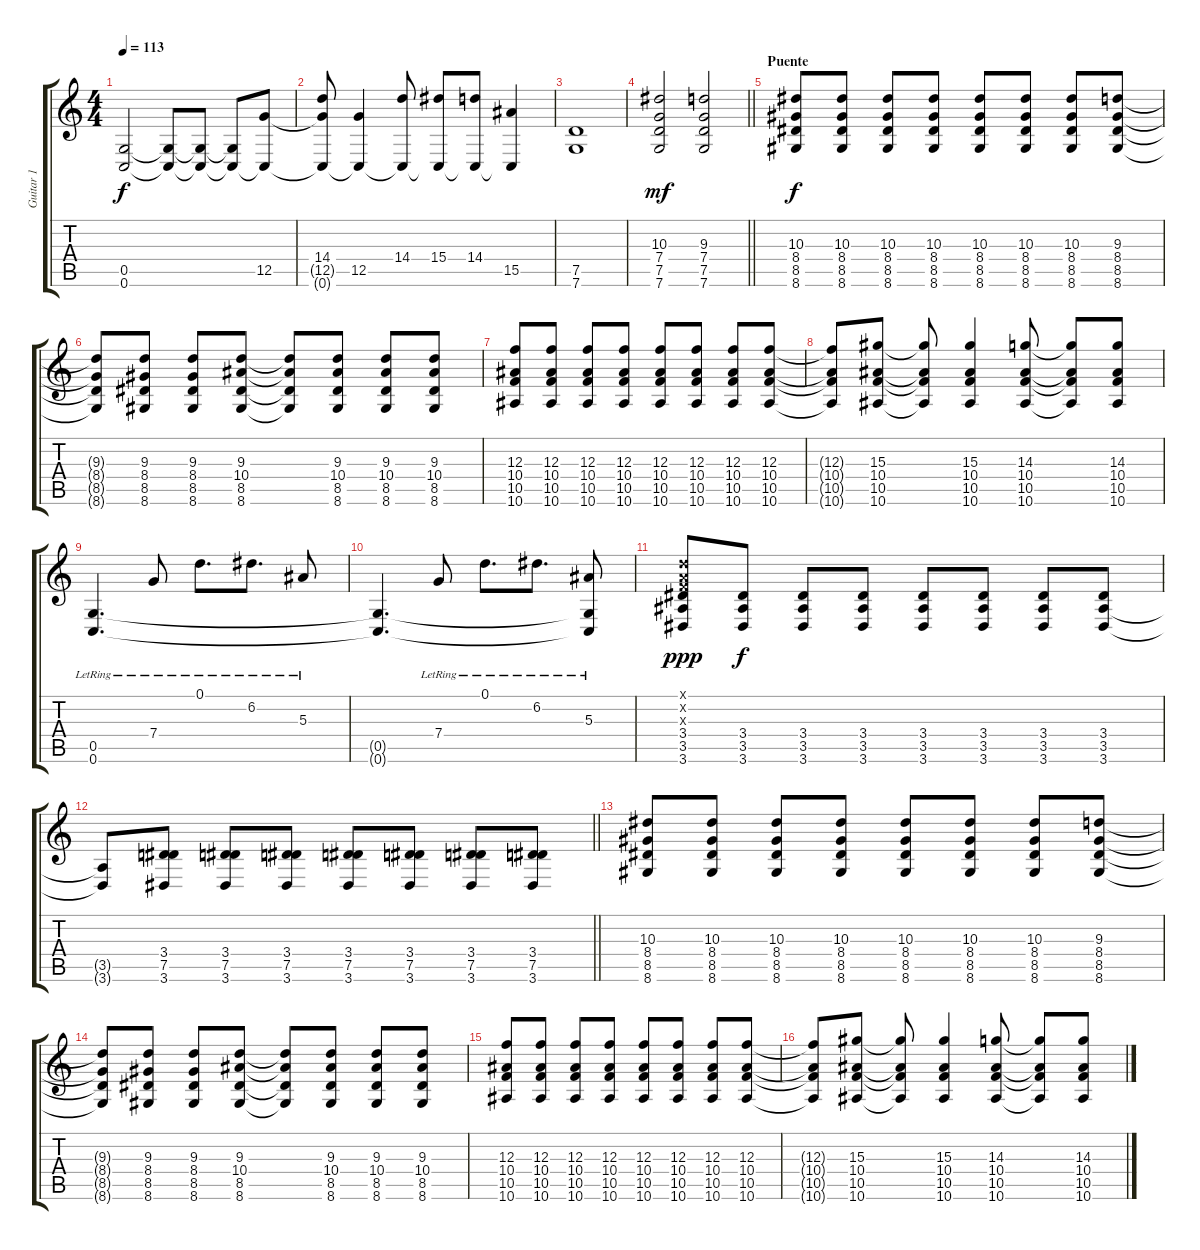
\track ("Guitar 1" "Guitar 1") {instrument overdrivenguitar}
\staff {score tabs}
\tuning (D4 A3 F3 C3 G2 C2) {hide}
\ts (4 4)
\tempo 113
\clef g2
\ks c
(0.5 0.6).2{dy f} (0.5{t} 0.6{t}).8 (0.5{t} 0.6{t}).8 (0.5{t} 0.6{t}).8 (12.5 0.6{t}).8 |
(14.4 12.5{t} 0.6{t}).8 (12.5 0.6{t}).4 (14.4 0.6{t}).8 (15.4 0.6{t}).8 (14.4 0.6{t}).8 (15.5 0.6{t}).4 |
(7.5 7.6).1 |
\barLineRight lightlight
(10.3 7.4 7.5 7.6).2{dy mf} (9.3 7.4 7.5 7.6).2 |
\section ("" "Puente")
(10.3 8.4 8.5 8.6).8{dy f} (10.3 8.4 8.5 8.6).8 (10.3 8.4 8.5 8.6).8 (10.3 8.4 8.5 8.6).8 (10.3 8.4 8.5 8.6).8 (10.3 8.4 8.5 8.6).8 (10.3 8.4 8.5 8.6).8 (9.3 8.4 8.5 8.6).8 |
(9.3{t} 8.4{t} 8.5{t} 8.6{t}).8 (9.3 8.4 8.5 8.6).8 (9.3 8.4 8.5 8.6).8 (9.3 10.4 8.5 8.6).8 (9.3{t} 10.4{t} 8.5{t} 8.6{t}).8 (9.3 10.4 8.5 8.6).8 (9.3 10.4 8.5 8.6).8 (9.3 10.4 8.5 8.6).8 |
(12.3 10.4 10.5 10.6).8 (12.3 10.4 10.5 10.6).8 (12.3 10.4 10.5 10.6).8 (12.3 10.4 10.5 10.6).8 (12.3 10.4 10.5 10.6).8 (12.3 10.4 10.5 10.6).8 (12.3 10.4 10.5 10.6).8 (12.3 10.4 10.5 10.6).8 |
(12.3{t} 10.4{t} 10.5{t} 10.6{t}).8 (15.3 10.4 10.5 10.6).8 (15.3{t} 10.4{t} 10.5{t} 10.6{t}).8 (15.3 10.4 10.5 10.6).4 (14.3 10.4 10.5 10.6).8 (14.3{t} 10.4{t} 10.5{t} 10.6{t}).8 (14.3 10.4 10.5 10.6).8 |
(0.5{lr} 0.6{lr}).4{d} 7.4{lr}.8 0.1{lr}.8{d} 6.2{lr}.8{d} 5.3{lr}.8 |
(0.5{t} 0.6{t}).4{d} 7.4{lr}.8 0.1{lr}.8{d} 6.2{lr}.8{d} (5.3{lr} 0.5{t} 0.6{t}).8 |
(0.1{x} 0.2{x} 0.3{x} 3.4 3.5 3.6).8{dy ppp} (3.4 3.5 3.6).8{dy f} (3.4 3.5 3.6).8 (3.4 3.5 3.6).8 (3.4 3.5 3.6).8 (3.4 3.5 3.6).8 (3.4 3.5 3.6).8 (3.4 3.5 3.6).8 |
\barLineRight lightlight
(3.5{t} 3.6{t}).8 (3.4 7.5 3.6).8 (3.4 7.5 3.6).8 (3.4 7.5 3.6).8 (3.4 7.5 3.6).8 (3.4 7.5 3.6).8 (3.4 7.5 3.6).8 (3.4 7.5 3.6).8 |
\section ("" "")
(10.3 8.4 8.5 8.6).8 (10.3 8.4 8.5 8.6).8 (10.3 8.4 8.5 8.6).8 (10.3 8.4 8.5 8.6).8 (10.3 8.4 8.5 8.6).8 (10.3 8.4 8.5 8.6).8 (10.3 8.4 8.5 8.6).8 (9.3 8.4 8.5 8.6).8 |
(9.3{t} 8.4{t} 8.5{t} 8.6{t}).8 (9.3 8.4 8.5 8.6).8 (9.3 8.4 8.5 8.6).8 (9.3 10.4 8.5 8.6).8 (9.3{t} 10.4{t} 8.5{t} 8.6{t}).8 (9.3 10.4 8.5 8.6).8 (9.3 10.4 8.5 8.6).8 (9.3 10.4 8.5 8.6).8 |
(12.3 10.4 10.5 10.6).8 (12.3 10.4 10.5 10.6).8 (12.3 10.4 10.5 10.6).8 (12.3 10.4 10.5 10.6).8 (12.3 10.4 10.5 10.6).8 (12.3 10.4 10.5 10.6).8 (12.3 10.4 10.5 10.6).8 (12.3 10.4 10.5 10.6).8 |
(12.3{t} 10.4{t} 10.5{t} 10.6{t}).8 (15.3 10.4 10.5 10.6).8 (15.3{t} 10.4{t} 10.5{t} 10.6{t}).8 (15.3 10.4 10.5 10.6).4 (14.3 10.4 10.5 10.6).8 (14.3{t} 10.4{t} 10.5{t} 10.6{t}).8 (14.3 10.4 10.5 10.6).8
